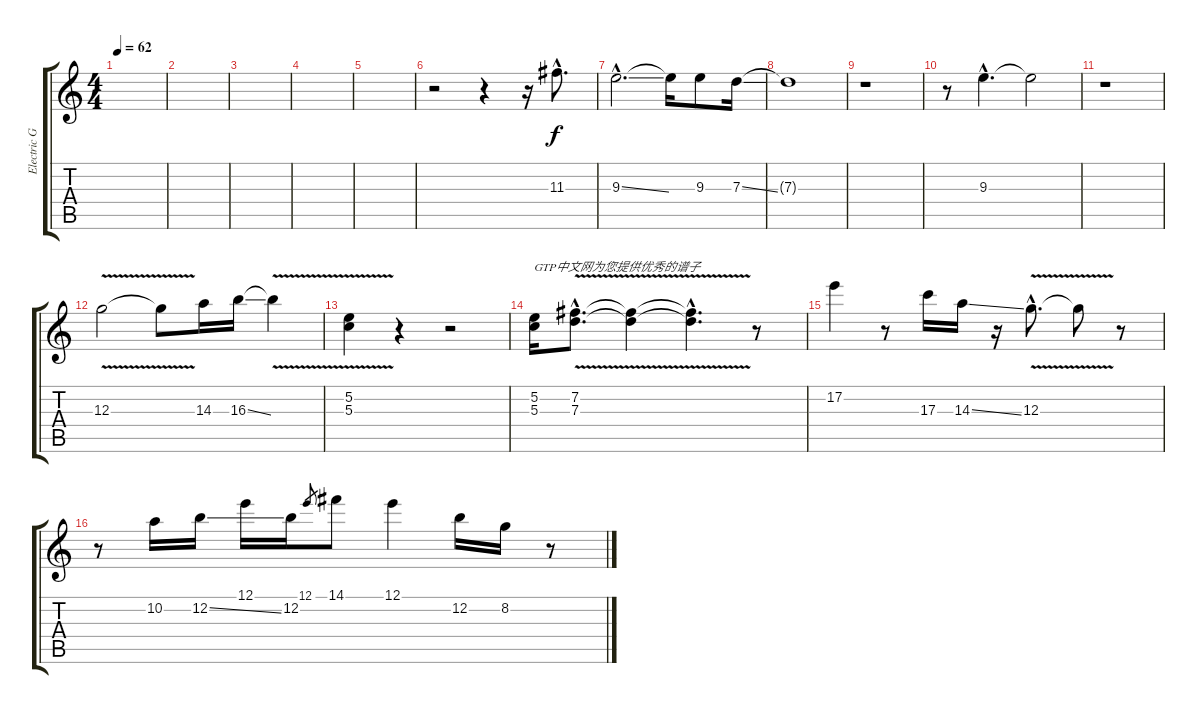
\track ("Electric Guitar" "Electric G") {instrument electricguitarmuted}
\staff {score tabs}
\tuning (E4 B3 G3 D3 A2 E2) {hide}
\ts (4 4)
\tempo 62
\clef g2
\ks c
|
|
|
|
|
r.2 r.4 r.16 11.3{hac}.8{d} |
9.3{ss hac}.2{d} 9.3{t}.16 9.3.8 7.3{ss}.16 |
7.3{t}.1 |
r.1 |
r.8 9.3{hac}.4{d} 9.3{t}.2 |
r.1 |
12.3{v}.2 12.3{v t}.8 14.3.16 16.3{ss}.16 16.3{v t}.4 |
(5.2{v} 5.3{v}).4 r.4 r.2 |
(5.2 5.3).16{txt "GTP中文网为您提供优秀的谱子"} (7.2{v hac} 7.3{v hac}).8{d} (7.2{v t} 7.3{v t}).4 (7.2{v hac t} 7.3{v hac t}).4{d} r.8 |
17.2.4 r.8 17.3.16 14.3{ss}.16 r.16 12.3{v hac}.8{d} 12.3{v t}.8 r.8 |
r.8 10.2.16 12.2{ss}.16 12.1.16 12.2.16 12.1.8{gr} 14.1.8 12.1.4 12.2.16 8.2{ss}.16 r.8
